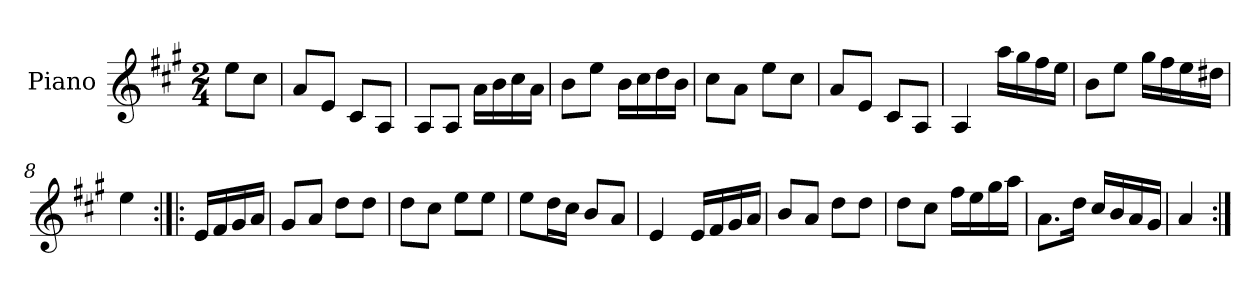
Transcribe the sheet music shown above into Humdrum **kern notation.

**kern
*part1
*staff1
*I"Piano
*I'Pno.
*clefG2
*k[f#c#g#]
*M2/4
=
8ee\L
8cc#\J
=1
8a/L
8e/J
8c#/L
8A/J
=2
8A/L
8A/J
16a\LL
16b\
16cc#\
16a\JJ
=3
8b\L
8ee\J
16b\LL
16cc#\
16dd\
16b\JJ
=4
8cc#\L
8a\J
8ee\L
8cc#\J
=5
8a/L
8e/J
8c#/L
8A/J
=6
4A/
16aa\LL
16gg#\
16ff#\
16ee\JJ
=7
8b\L
8ee\J
16gg#\LL
16ff#\
16ee\
16dd#X\JJ
=8
4ee\
=9:|!|:
16e/LL
16f#/
16g#/
16a/JJ
=10
8g#/L
8a/J
8dd\L
8dd\J
=11
8dd\L
8cc#\J
8ee\L
8ee\J
=12
8ee\L
16dd\L
16cc#\JJ
8b/L
8a/J
=13
4e/
16e/LL
16f#/
16g#/
16a/JJ
=14
8b/L
8a/J
8dd\L
8dd\J
=15
8dd\L
8cc#\J
16ff#\LL
16ee\
16gg#\
16aa\JJ
=16
8.a\L
16dd\Jk
16cc#/LL
16b/
16a/
16g#/JJ
=17
4a/
=:|!
*-
